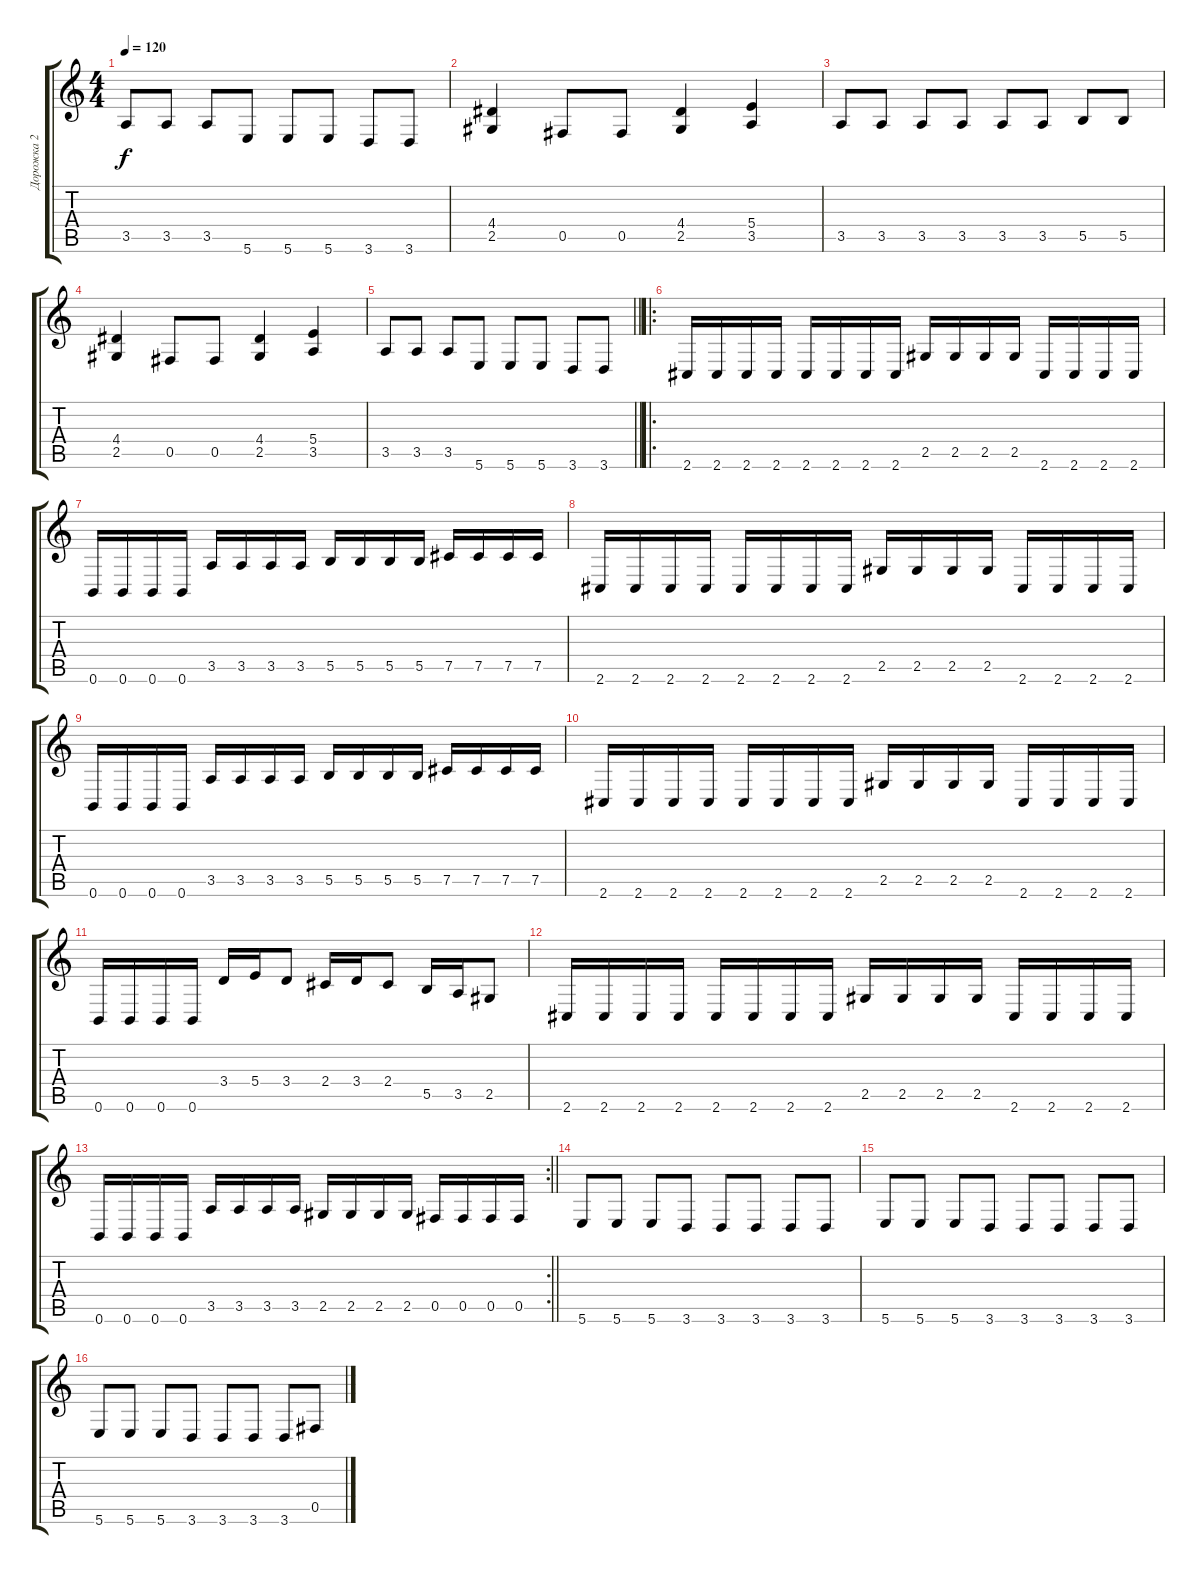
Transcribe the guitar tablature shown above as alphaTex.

\track ("Дорожка 2" "Дорожка 2") {instrument distortionguitar}
\staff {score tabs}
\tuning (Db4 Ab3 E3 B2 Gb2 B1) {hide}
\ts (4 4)
\tempo 120
\clef g2
\ks c
3.5.8{dy f} 3.5.8 3.5.8 5.6.8 5.6.8 5.6.8 3.6.8 3.6.8 |
(4.4 2.5).4 0.5.8 0.5.8 (4.4 2.5).4 (5.4 3.5).4 |
3.5.8 3.5.8 3.5.8 3.5.8 3.5.8 3.5.8 5.5.8 5.5.8 |
(4.4 2.5).4 0.5.8 0.5.8 (4.4 2.5).4 (5.4 3.5).4 |
\barLineRight lightlight
3.5.8 3.5.8 3.5.8 5.6.8 5.6.8 5.6.8 3.6.8 3.6.8 |
\ro
\section ("" " ")
2.6.16 2.6.16 2.6.16 2.6.16 2.6.16 2.6.16 2.6.16 2.6.16 2.5.16 2.5.16 2.5.16 2.5.16 2.6.16 2.6.16 2.6.16 2.6.16 |
0.6.16 0.6.16 0.6.16 0.6.16 3.5.16 3.5.16 3.5.16 3.5.16 5.5.16 5.5.16 5.5.16 5.5.16 7.5.16 7.5.16 7.5.16 7.5.16 |
2.6.16 2.6.16 2.6.16 2.6.16 2.6.16 2.6.16 2.6.16 2.6.16 2.5.16 2.5.16 2.5.16 2.5.16 2.6.16 2.6.16 2.6.16 2.6.16 |
0.6.16 0.6.16 0.6.16 0.6.16 3.5.16 3.5.16 3.5.16 3.5.16 5.5.16 5.5.16 5.5.16 5.5.16 7.5.16 7.5.16 7.5.16 7.5.16 |
2.6.16 2.6.16 2.6.16 2.6.16 2.6.16 2.6.16 2.6.16 2.6.16 2.5.16 2.5.16 2.5.16 2.5.16 2.6.16 2.6.16 2.6.16 2.6.16 |
0.6.16 0.6.16 0.6.16 0.6.16 3.4.16 5.4.16 3.4.8 2.4.16 3.4.16 2.4.8 5.5.16 3.5.16 2.5.8 |
2.6.16 2.6.16 2.6.16 2.6.16 2.6.16 2.6.16 2.6.16 2.6.16 2.5.16 2.5.16 2.5.16 2.5.16 2.6.16 2.6.16 2.6.16 2.6.16 |
\rc 2
\barLineRight lightlight
0.6.16 0.6.16 0.6.16 0.6.16 3.5.16 3.5.16 3.5.16 3.5.16 2.5.16 2.5.16 2.5.16 2.5.16 0.5.16 0.5.16 0.5.16 0.5.16 |
\section ("" " ")
5.6.8 5.6.8 5.6.8 3.6.8 3.6.8 3.6.8 3.6.8 3.6.8 |
5.6.8 5.6.8 5.6.8 3.6.8 3.6.8 3.6.8 3.6.8 3.6.8 |
5.6.8 5.6.8 5.6.8 3.6.8 3.6.8 3.6.8 3.6.8 0.5.8
